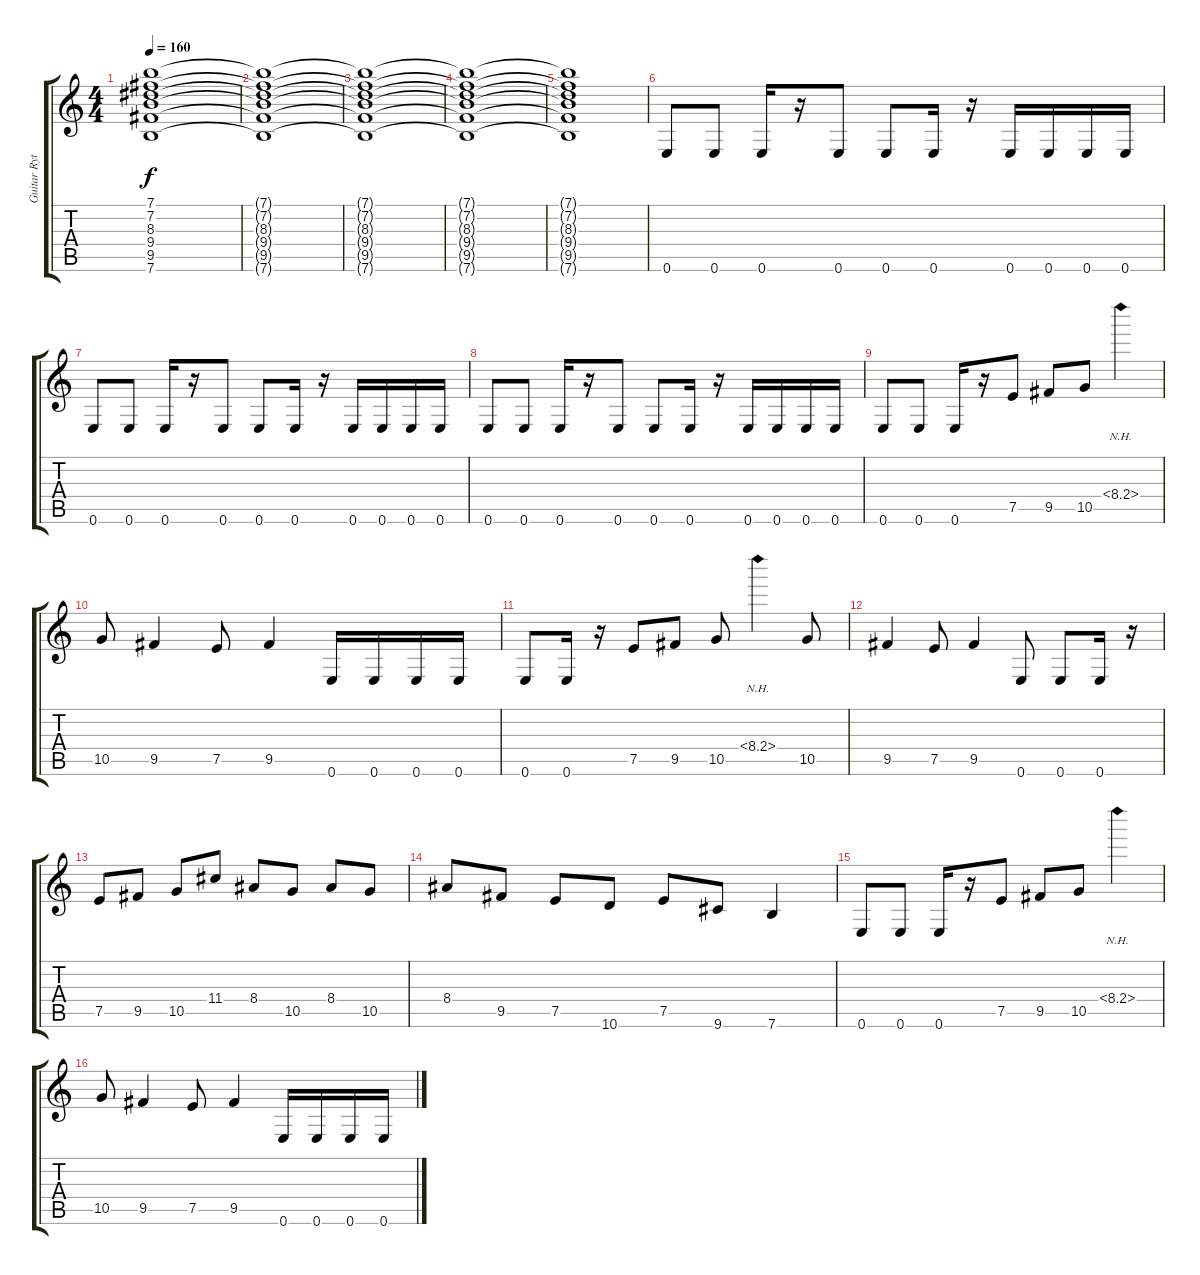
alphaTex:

\track ("Guitar Rythm" "Guitar Ryt") {instrument distortionguitar}
\staff {score tabs}
\tuning (E4 B3 G3 D3 A2 E2) {hide}
\ts (4 4)
\tempo 160
\clef g2
\ks c
(7.1 7.2 8.3 9.4 9.5 7.6).1{dy f volume 10} |
(7.1{t} 7.2{t} 8.3{t} 9.4{t} 9.5{t} 7.6{t}).1{volume 6} |
(7.1{t} 7.2{t} 8.3{t} 9.4{t} 9.5{t} 7.6{t}).1{volume 0} |
(7.1{t} 7.2{t} 8.3{t} 9.4{t} 9.5{t} 7.6{t}).1 |
(7.1{t} 7.2{t} 8.3{t} 9.4{t} 9.5{t} 7.6{t}).1 |
0.6.8{volume 14} 0.6.8 0.6.16 r.16 0.6.8 0.6.8 0.6.16 r.16 0.6.16 0.6.16 0.6.16 0.6.16 |
0.6.8 0.6.8 0.6.16 r.16 0.6.8 0.6.8 0.6.16 r.16 0.6.16 0.6.16 0.6.16 0.6.16 |
0.6.8 0.6.8 0.6.16 r.16 0.6.8 0.6.8 0.6.16 r.16 0.6.16 0.6.16 0.6.16 0.6.16 |
0.6.8 0.6.8 0.6.16 r.16 7.5.8 9.5.8 10.5.8 8.4{nh}.4 |
10.5.8 9.5.4 7.5.8 9.5.4 0.6.16 0.6.16 0.6.16 0.6.16 |
0.6.8 0.6.16 r.16 7.5.8 9.5.8 10.5.8 8.4{nh}.4 10.5.8 |
9.5.4 7.5.8 9.5.4 0.6.8 0.6.8 0.6.16 r.16 |
7.5.8 9.5.8 10.5.8 11.4.8 8.4.8 10.5.8 8.4.8 10.5.8 |
8.4.8 9.5.8 7.5.8 10.6.8 7.5.8 9.6.8 7.6.4 |
0.6.8 0.6.8 0.6.16 r.16 7.5.8 9.5.8 10.5.8 8.4{nh}.4 |
10.5.8 9.5.4 7.5.8 9.5.4 0.6.16 0.6.16 0.6.16 0.6.16
